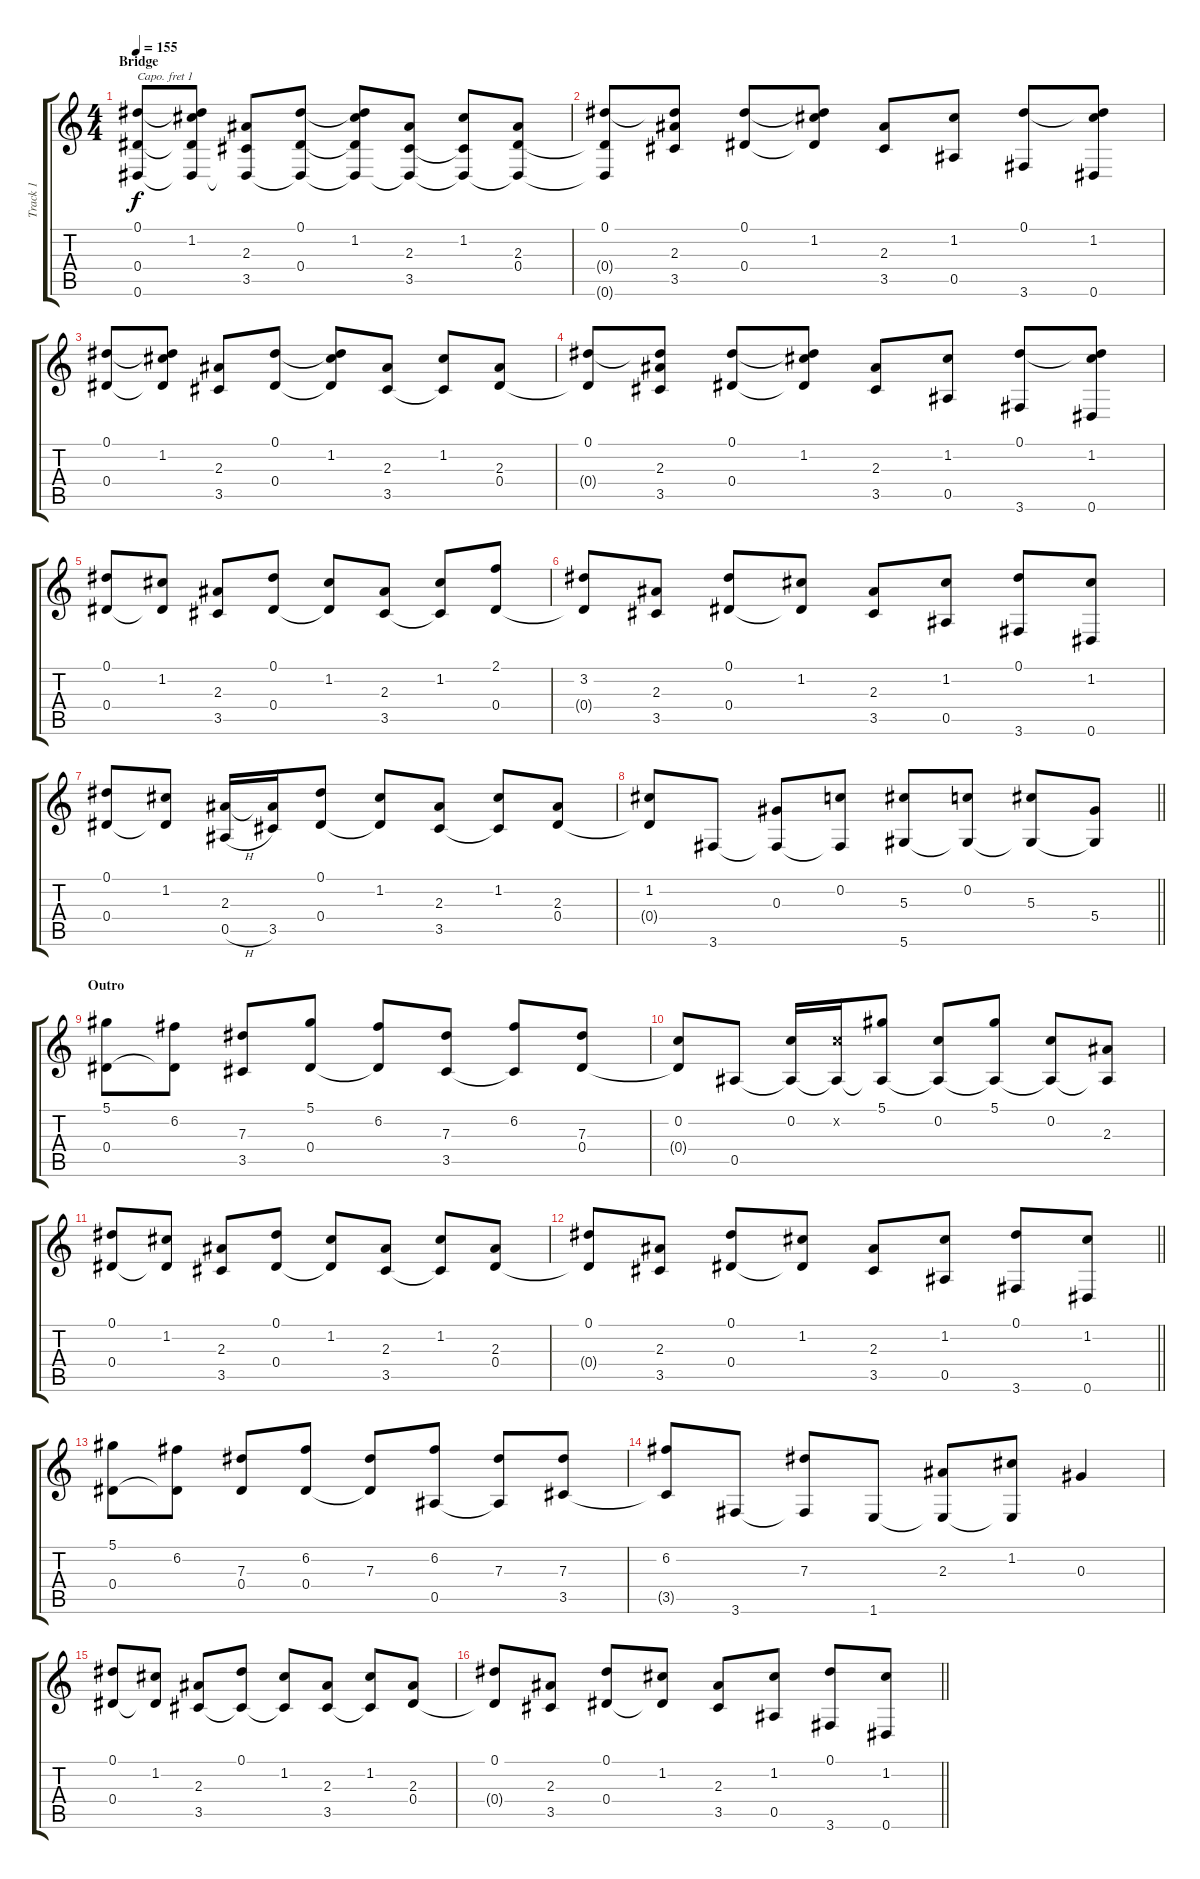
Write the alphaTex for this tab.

\track ("Track 1" "Track 1") {instrument acousticguitarnylon}
\staff {score tabs}
\capo 1
\tuning (D4 B3 G3 D3 A2 D2) {hide}
\ts (4 4)
\section ("" "Bridge")
\tempo 155
\clef g2
\ks c
(0.1 0.4 0.6).8{dy f} (0.1{t} 1.2 0.4{t} 0.6{t}).8 (2.3 3.5 0.6{t}).8 (0.1 0.4 0.6{t}).8 (0.1{t} 1.2 0.4{t} 0.6{t}).8 (2.3 3.5 0.6{t}).8 (1.2 3.5{t} 0.6{t}).8 (2.3 0.4 0.6{t}).8 |
(0.1 0.4{t} 0.6{t}).8 (0.1{t} 2.3 3.5).8 (0.1 0.4).8 (0.1{t} 1.2 0.4{t}).8 (2.3 3.5).8 (1.2 0.5).8 (0.1 3.6).8 (0.1{t} 1.2 0.6).8 |
(0.1 0.4).8 (0.1{t} 1.2 0.4{t}).8 (2.3 3.5).8 (0.1 0.4).8 (0.1{t} 1.2 0.4{t}).8 (2.3 3.5).8 (1.2 3.5{t}).8 (2.3 0.4).8 |
(0.1 0.4{t}).8 (0.1{t} 2.3 3.5).8 (0.1 0.4).8 (0.1{t} 1.2 0.4{t}).8 (2.3 3.5).8 (1.2 0.5).8 (0.1 3.6).8 (0.1{t} 1.2 0.6).8 |
(0.1 0.4).8 (1.2 0.4{t}).8 (2.3 3.5).8 (0.1 0.4).8 (1.2 0.4{t}).8 (2.3 3.5).8 (1.2 3.5{t}).8 (2.1 0.4).8 |
(3.2 0.4{t}).8 (2.3 3.5).8 (0.1 0.4).8 (1.2 0.4{t}).8 (2.3 3.5).8 (1.2 0.5).8 (0.1 3.6).8 (1.2 0.6).8 |
(0.1 0.4).8 (1.2 0.4{t}).8 (2.3 0.5{h}).16 (2.3{t} 3.5).16 (0.1 0.4).8 (1.2 0.4{t}).8 (2.3 3.5).8 (1.2 3.5{t}).8 (2.3 0.4).8 |
\barLineRight lightlight
(1.2 0.4{t}).8 3.6.8 (0.3 3.6{t}).8 (0.2 3.6{t}).8 (5.3 5.6).8 (0.2 5.6{t}).8 (5.3 5.6{t}).8 (5.4 5.6{t}).8 |
\section ("" "Outro")
(5.1 0.4).8 (6.2 0.4{t}).8 (7.3 3.5).8 (5.1 0.4).8 (6.2 0.4{t}).8 (7.3 3.5).8 (6.2 3.5{t}).8 (7.3 0.4).8 |
(0.2 0.4{t}).8 0.5.8 (0.2 0.5{t}).16 (0.2{x} 0.5{t}).16 (5.1 0.5{t}).8 (0.2 0.5{t}).8 (5.1 0.5{t}).8 (0.2 0.5{t}).8 (2.3 0.5{t}).8 |
(0.1 0.4).8 (1.2 0.4{t}).8 (2.3 3.5).8 (0.1 0.4).8 (1.2 0.4{t}).8 (2.3 3.5).8 (1.2 3.5{t}).8 (2.3 0.4).8 |
\barLineRight lightlight
(0.1 0.4{t}).8 (2.3 3.5).8 (0.1 0.4).8 (1.2 0.4{t}).8 (2.3 3.5).8 (1.2 0.5).8 (0.1 3.6).8 (1.2 0.6).8 |
(5.1 0.4).8 (6.2 0.4{t}).8 (7.3 0.4).8 (6.2 0.4).8 (7.3 0.4{t}).8 (6.2 0.5).8 (7.3 0.5{t}).8 (7.3 3.5).8 |
(6.2 3.5{t}).8 3.6.8 (7.3 3.6{t}).8 1.6.8 (2.3 1.6{t}).8 (1.2 1.6{t}).8 0.3.4 |
(0.1 0.4).8 (1.2 0.4{t}).8 (2.3 3.5).8 (0.1 3.5{t}).8 (1.2 3.5{t}).8 (2.3 3.5).8 (1.2 3.5{t}).8 (2.3 0.4).8 |
\barLineRight lightlight
(0.1 0.4{t}).8 (2.3 3.5).8 (0.1 0.4).8 (1.2 0.4{t}).8 (2.3 3.5).8 (1.2 0.5).8 (0.1 3.6).8 (1.2 0.6).8
